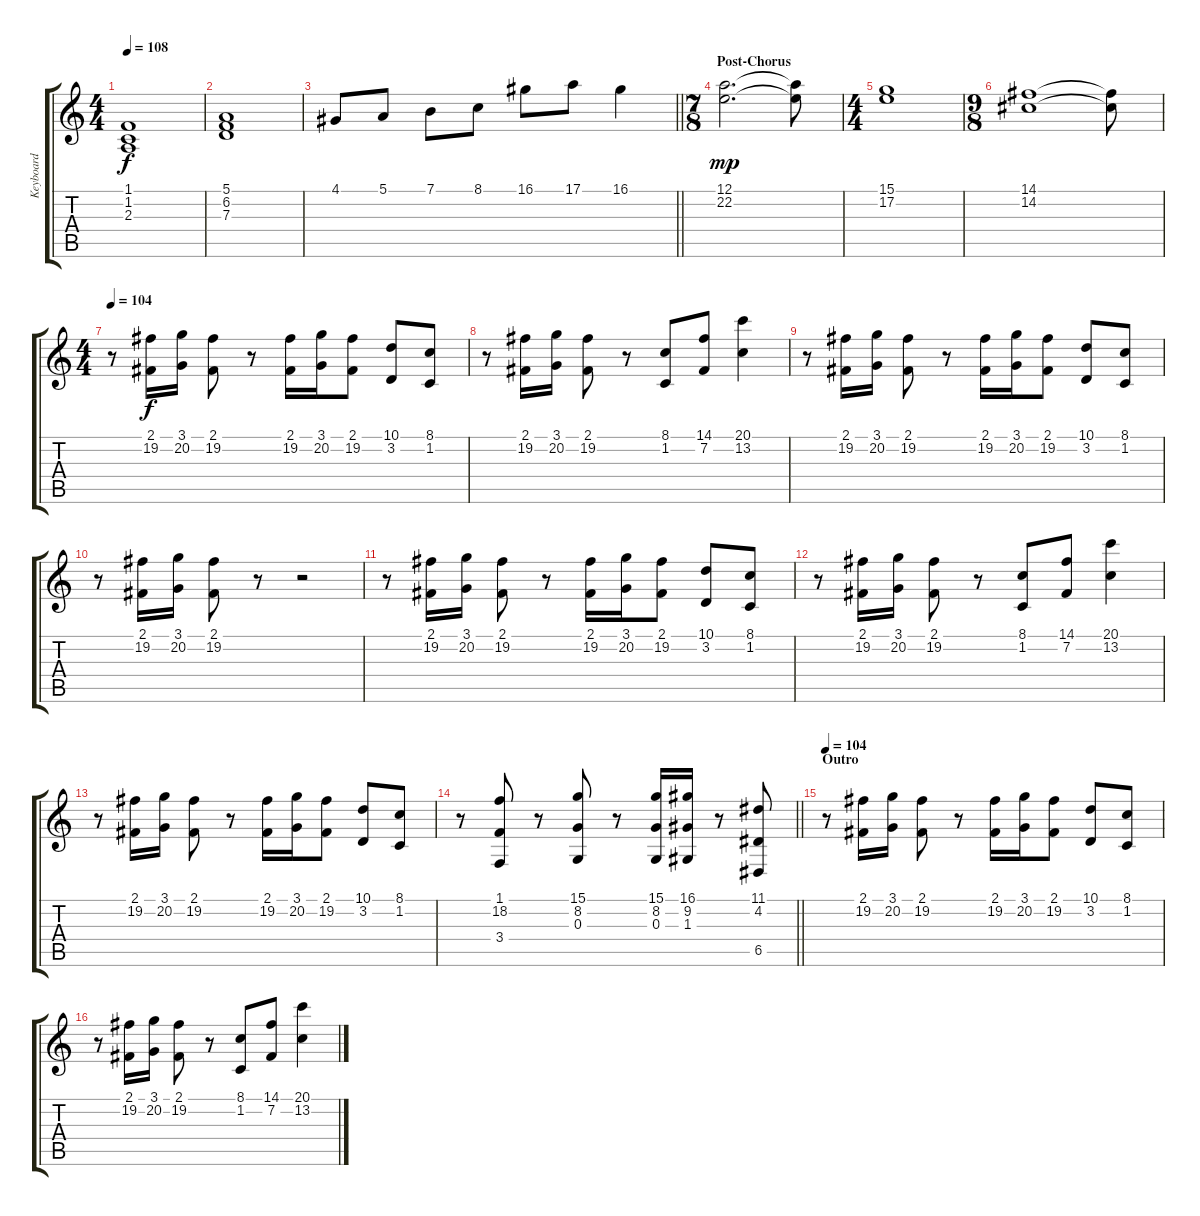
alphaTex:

\track ("Keyboard" "Keyboard") {instrument stringensemble1}
\staff {score tabs}
\tuning (E4 B3 G3 D3 A2 D2) {hide}
\ts (4 4)
\tempo 108
\clef g2
\ks c
(1.1 1.2 2.3).1{dy f} |
(5.1 6.2 7.3).1 |
\barLineRight lightlight
4.1.8 5.1.8 7.1.8 8.1.8 16.1.8 17.1.8 16.1.4 |
\ts (7 8)
\section ("" "Post-Chorus")
(12.1 22.2).2{d dy mp instrument rockorgan} (12.1{t} 22.2{t}).8 |
\ts (4 4)
(15.1 17.2).1 |
\ts (9 8)
(14.1 14.2).1 (14.1{t} 14.2{t}).8 |
\ts (4 4)
\tempo 104
r.8{instrument stringensemble1} (2.1 19.2).16{dy f} (3.1 20.2).16 (2.1 19.2).8 r.8 (2.1 19.2).16 (3.1 20.2).16 (2.1 19.2).8 (10.1 3.2).8 (8.1 1.2).8 |
r.8 (2.1 19.2).16 (3.1 20.2).16 (2.1 19.2).8 r.8 (8.1 1.2).8 (14.1 7.2).8 (20.1 13.2).4 |
r.8 (2.1 19.2).16 (3.1 20.2).16 (2.1 19.2).8 r.8 (2.1 19.2).16 (3.1 20.2).16 (2.1 19.2).8 (10.1 3.2).8 (8.1 1.2).8 |
r.8 (2.1 19.2).16 (3.1 20.2).16 (2.1 19.2).8 r.8 r.2 |
r.8 (2.1 19.2).16 (3.1 20.2).16 (2.1 19.2).8 r.8 (2.1 19.2).16 (3.1 20.2).16 (2.1 19.2).8 (10.1 3.2).8 (8.1 1.2).8 |
r.8 (2.1 19.2).16 (3.1 20.2).16 (2.1 19.2).8 r.8 (8.1 1.2).8 (14.1 7.2).8 (20.1 13.2).4 |
r.8 (2.1 19.2).16 (3.1 20.2).16 (2.1 19.2).8 r.8 (2.1 19.2).16 (3.1 20.2).16 (2.1 19.2).8 (10.1 3.2).8 (8.1 1.2).8 |
\barLineRight lightlight
r.8 (1.1 18.2 3.4).8 r.8 (15.1 8.2 0.3).8 r.8 (15.1 8.2 0.3).16 (16.1 9.2 1.3).16 r.8 (11.1 4.2 6.5).8 |
\section ("" "Outro")
\tempo 104
r.8 (2.1 19.2).16 (3.1 20.2).16 (2.1 19.2).8 r.8 (2.1 19.2).16 (3.1 20.2).16 (2.1 19.2).8 (10.1 3.2).8 (8.1 1.2).8 |
r.8 (2.1 19.2).16 (3.1 20.2).16 (2.1 19.2).8 r.8 (8.1 1.2).8 (14.1 7.2).8 (20.1 13.2).4
